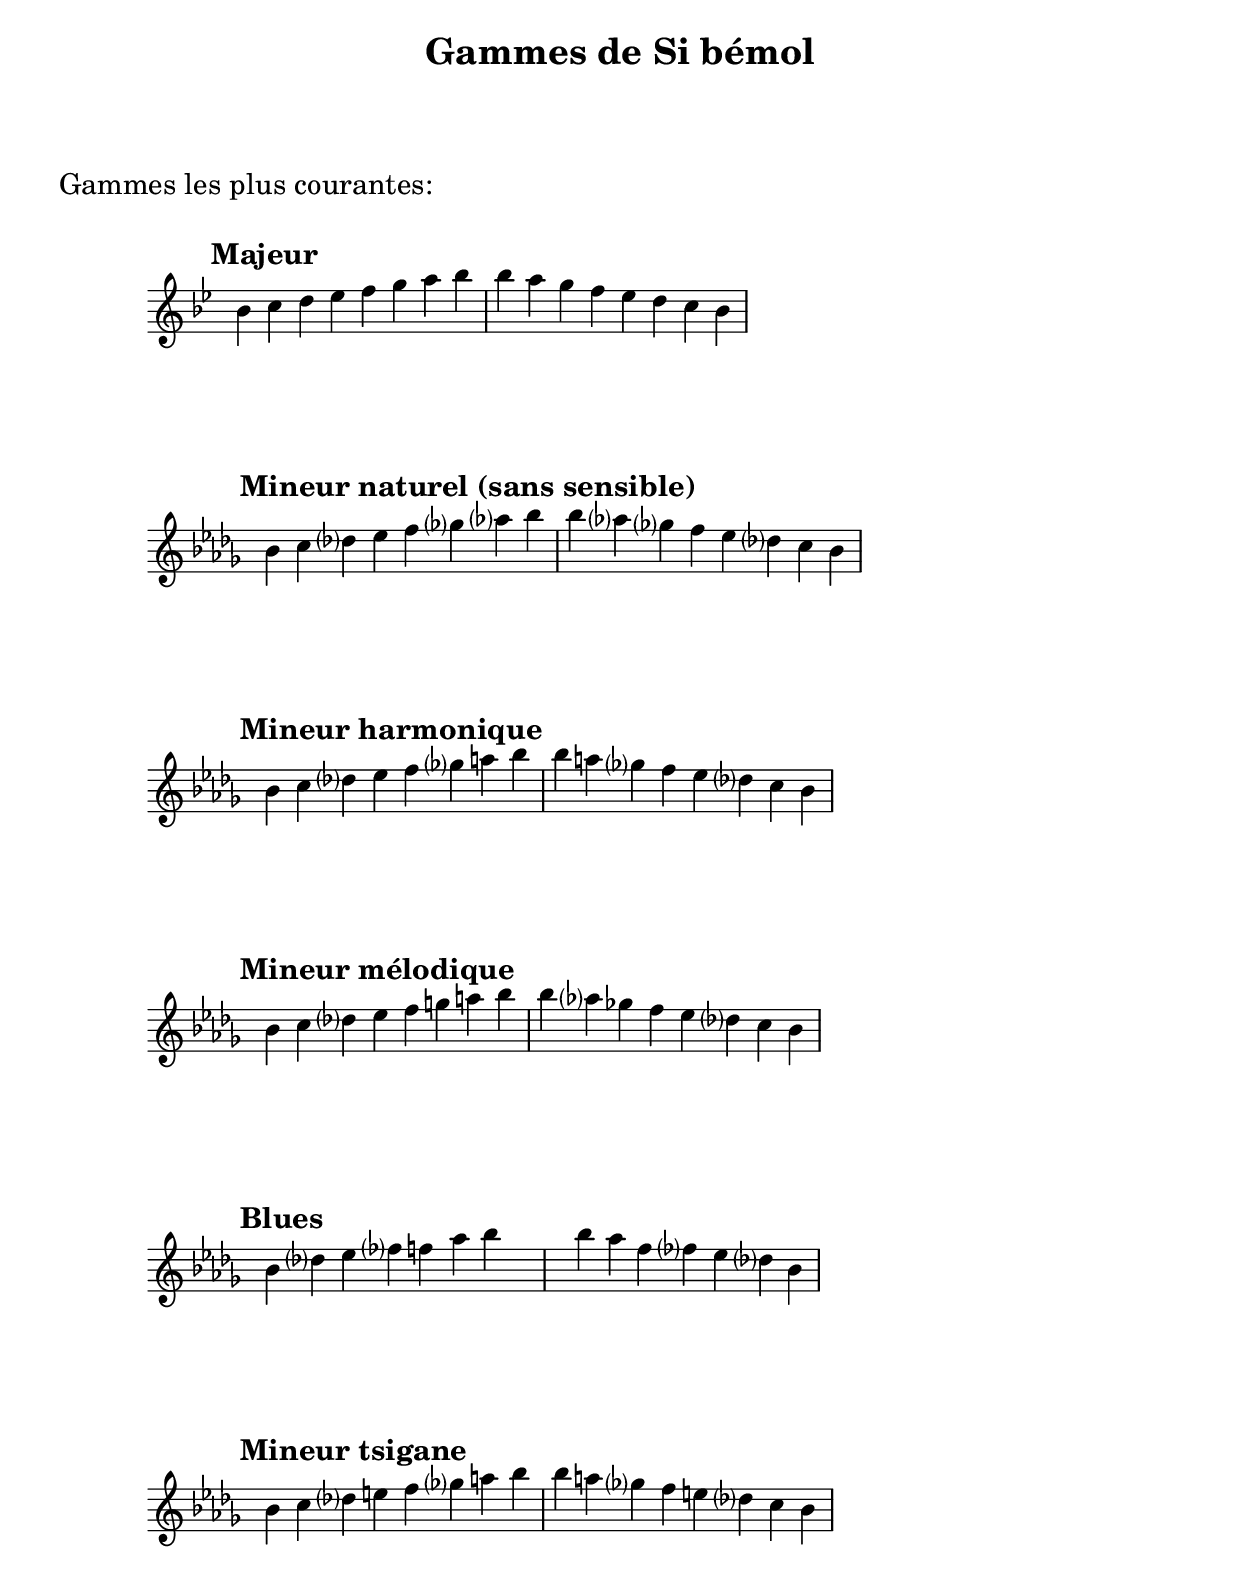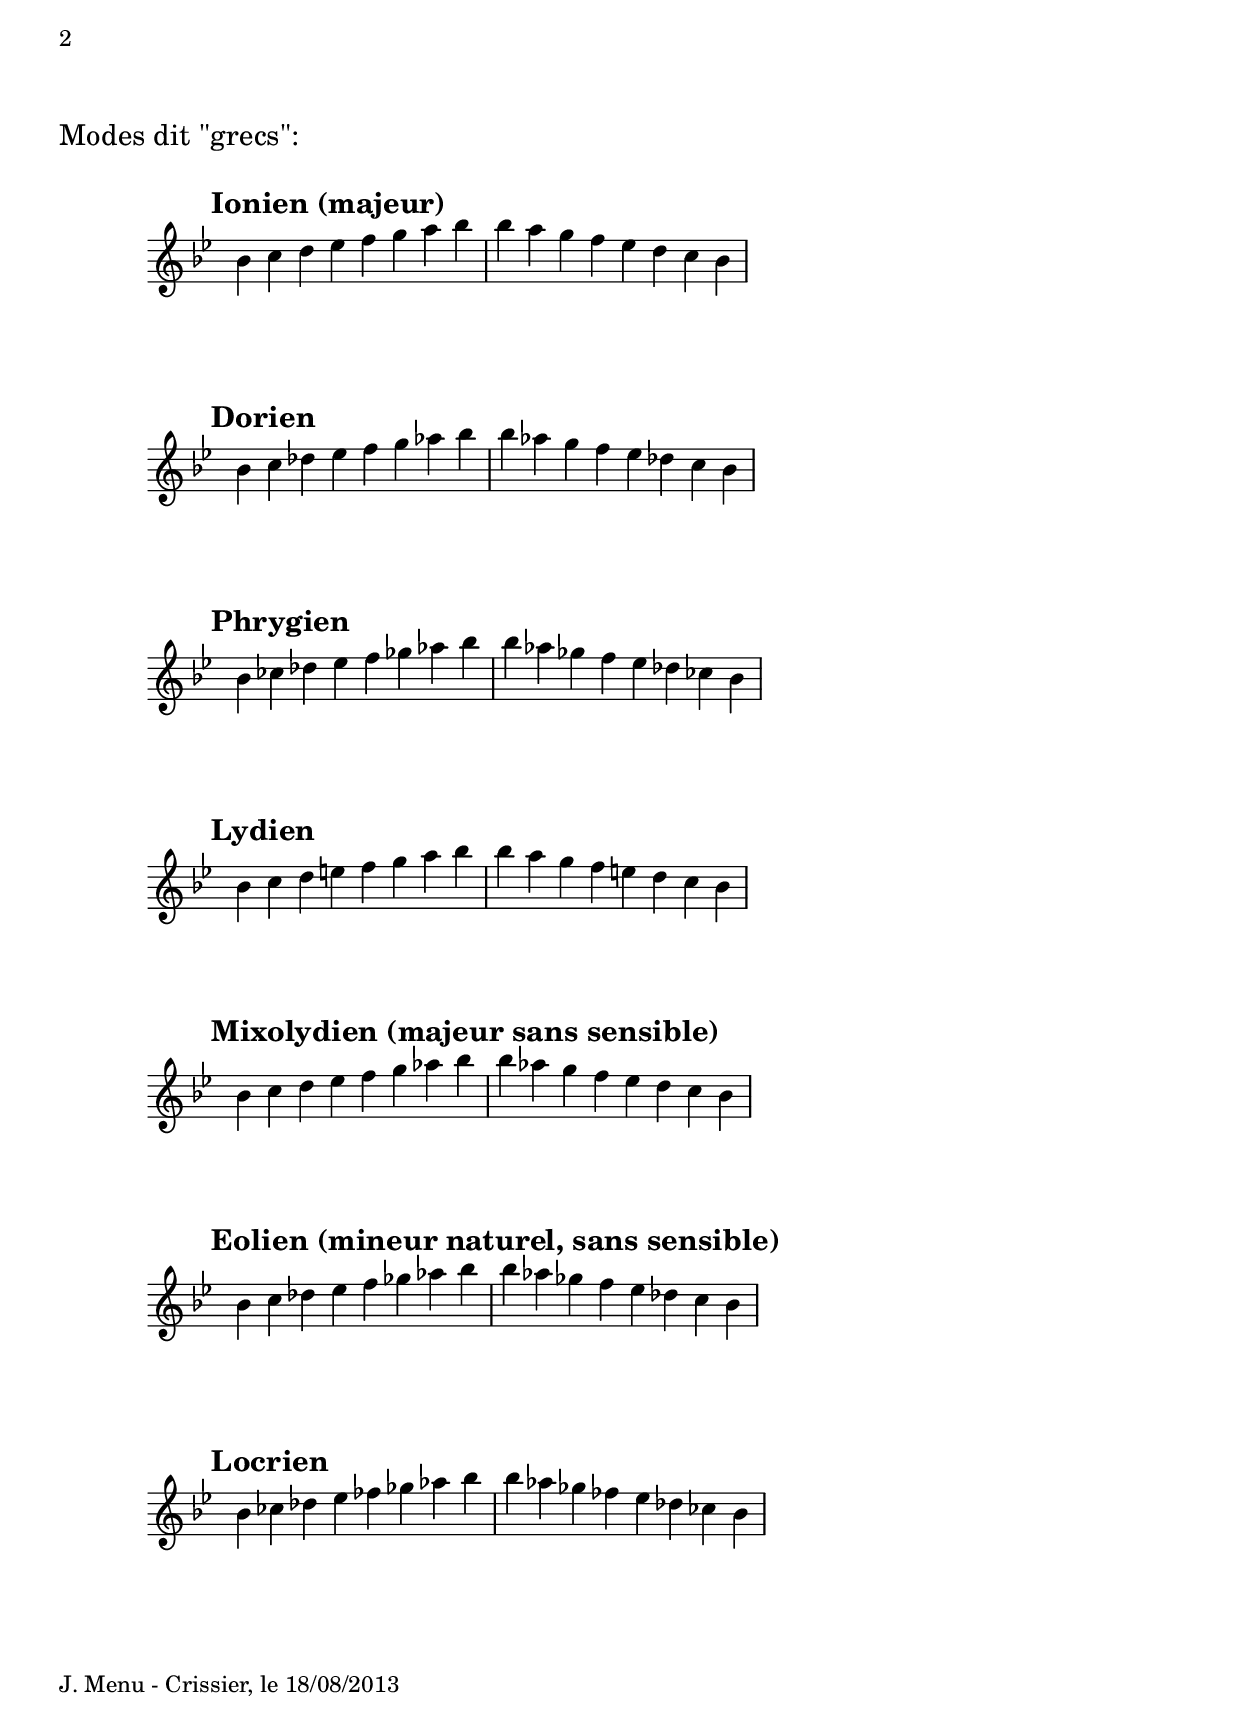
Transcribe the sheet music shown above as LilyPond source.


% -------------------------------------------------------------------------

\include "../CommonSettings.ly"


% -------------------------------------------------------------------------

\header{
  title = "Gammes de Si bémol"
  subtitle = " "
}


% -------------------------------------------------------------------------

\markup \vspace #2

\markup {\huge "Gammes les plus courantes:"}

\markup \vspace #1


% -------------------------------------------------------------------------
% Some usual scales
% -------------------------------------------------------------------------


besMajor = {
  \new Staff {
    \clef treble
    \key bes \major
    \myStaffAndTimeSettings
    \myTempoMark #2.0 #"Majeur"
    \transpose c bes 
    \relative c' {
      \CMajorScale
    }
  }
}


% -------------------------------------------------------------------------

besNaturalMinor = {
  \new Staff {
    \clef treble
    \key bes \minor
    \myStaffAndTimeSettings
    \myTempoMark #2.0 #"Mineur naturel (sans sensible)"
    \transpose c bes 
    \relative c' {
      \CNaturalMinorScale
    }
  }
}


% -------------------------------------------------------------------------

besHarmonicMinor = {
  \new Staff {
    \clef treble
    \key bes \minor
    \myStaffAndTimeSettings
    \myTempoMark #2.0 #"Mineur harmonique"
    \transpose c bes 
    \relative c' {
      \CHarmonicMinorScale
    }
  }
}


% -------------------------------------------------------------------------

besMelodicMinor = {
  \new Staff {
    \clef treble
    \key bes \minor
    \myStaffAndTimeSettings
    \myTempoMark #2.0 #"Mineur mélodique"
    \transpose c bes 
    \relative c' {
      \CMelodicMinorScale
    }
  }
}


% -------------------------------------------------------------------------

besDorianMinor = {
  \new Staff {
    \clef treble
    \key bes \minor
    \myStaffAndTimeSettings
    \myTempoMark #2.0 #"Mineur dorien"
    \transpose c bes 
    \relative c' {
      \CDorianMinorScale
    }
  }
}


% -------------------------------------------------------------------------

besPhrygianMinor = {
  \new Staff {
    \clef treble
    \key bes \minor
    \myStaffAndTimeSettings
    \myTempoMark #2.0 #"Mineur phrygien"
    \transpose c bes 
    \relative c' {
      \CPhrygianMinorScale
    }
  }
}


% -------------------------------------------------------------------------

besBlues = {
  \new Staff {
    \clef treble
    \key bes \minor
    \myStaffAndTimeSettings
    \myTempoMark #2.0 #"Blues"
    \transpose c bes 
    \relative c' {
      \CBluesScale
    }
  }
}


% -------------------------------------------------------------------------

besGypsyMinor = {
  \new Staff {
    \clef treble
    \key bes \minor
    \myStaffAndTimeSettings
    \myTempoMark #2.0 #"Mineur tsigane"
    \transpose c bes 
    \relative c' {
      \CGypsyScale
    }
  }
}


% -------------------------------------------------------------------------
% The so-called "greek" modes, built from the white keys of the piano
% -------------------------------------------------------------------------


besIonian = {
  \new Staff {
    \clef treble
    \key bes \major
    \myStaffAndTimeSettings
    \myTempoMark #2.0 #"Ionien (majeur)"
    \transpose c bes 
    \relative c' {
      \CIonianScale
    }
  }
}


besDorian = {
  \new Staff {
    \clef treble
    \key bes \major
    \myStaffAndTimeSettings
    \myTempoMark #2.0 #"Dorien"
    \transpose d bes 
    \relative c' {
      \DDorianScale
    }
  }
}


besPhrygian = {
  \new Staff {
    \clef treble
    \key bes \major
    \myStaffAndTimeSettings
    \myTempoMark #2.0 #"Phrygien"
    \transpose e bes 
    \relative c' {
      \EPhrygianScale
    }
  }
}


besLydian = {
  \new Staff {
    \clef treble
    \key bes \major
    \myStaffAndTimeSettings
    \myTempoMark #2.0 #"Lydien"
    \transpose f bes 
    \relative c' {
      \FLydianScale
    }
  }
}


besMixolydian = {
  \new Staff {
    \clef treble
    \key bes \major
    \myStaffAndTimeSettings
    \myTempoMark #2.0 #"Mixolydien (majeur sans sensible)"
    \transpose g, bes 
    \relative c' {
      \GMixolydianScale
    }
  }
}


besEolian = {
  \new Staff {
    \clef treble
    \key bes \major
    \myStaffAndTimeSettings
    \myTempoMark #2.0 #"Eolien (mineur naturel, sans sensible)"
    \transpose a, bes 
    \relative c' {
      \AEolianScale
    }
  }
}


besLocrian = {
  \new Staff {
    \clef treble
    \key bes \major
    \myStaffAndTimeSettings
    \myTempoMark #2.0 #"Locrien"
    \transpose b, bes 
    \relative c' {
      \BLocrianScale
    }
  }
}


% -------------------------------------------------------------------------

\score {
  \besMajor
}

\score {
  \besNaturalMinor
}

\score {
  \besHarmonicMinor
}

\score {
  \besMelodicMinor
}

\score {
  \besBlues
}

\score {
  \besGypsyMinor
}


% -------------------------------------------------------------------------

\markup \vspace #2

\pageBreak

\markup \vspace #2

\markup {\huge "Modes dit \"grecs\":"}

\markup \vspace #1


% -------------------------------------------------------------------------

\score {
  \besIonian
}

\score {
  \besDorian
}

\score {
  \besPhrygian
}

\score {
  \besLydian
}

\score {
  \besMixolydian
}

\score {
  \besEolian
}

\score {
  \besLocrian
}


% -------------------------------------------------------------------------


\markup \vspace #2
\markup {J. Menu - Crissier, le 18/08/2013}
